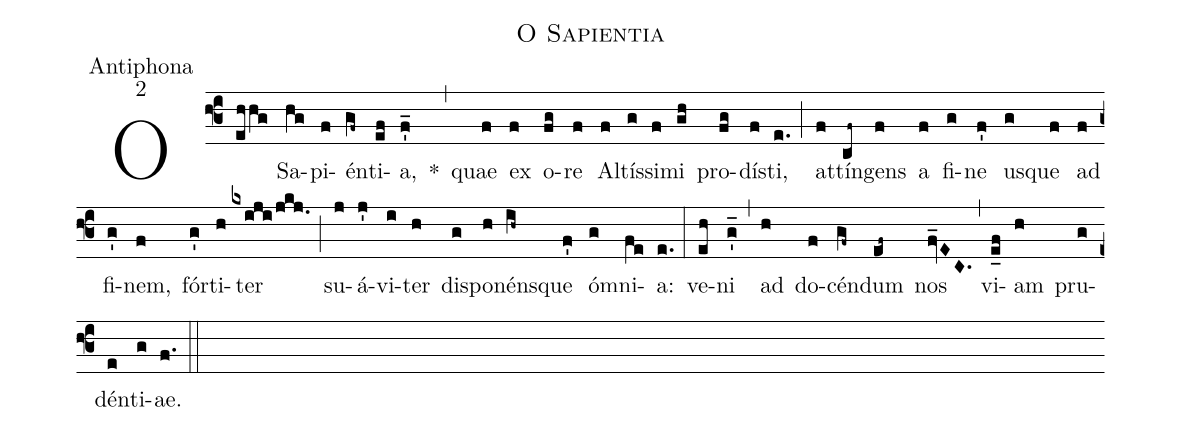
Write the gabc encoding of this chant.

name:O Sapientia;
office-part:Antiphona;
mode:2;
%%
(f3) O(ehhg) Sa(hg)pi(f)én(gf~)ti(ef)a,(f'_) *(,) quae(f) ex(f) o(fg)re(f) Al(f)tís(g)si(f)mi(gh) pro(fg)dí(f)sti,(e.) (;) at(f)tín(cf~)gens(f) a(f) fi(g)ne(f') u(g)sque(f) ad(f) fi(g')nem,(f) fór(g')ti(h)ter(kxiji/jkj.) (;) su(j)á(j')vi(i)ter(h) di(g)spo(h)nén(ih~)sque(f') ó(g)mni(fe)a:(e.) (:) ve(eh)ni(g'_) (,) ad(h) do(f)cén(gf~)dum(ef~) nos(fv_EC.) (,) vi(e_f)am(h) pru(g)dén(e)ti(g)ae.(f.) (::)
